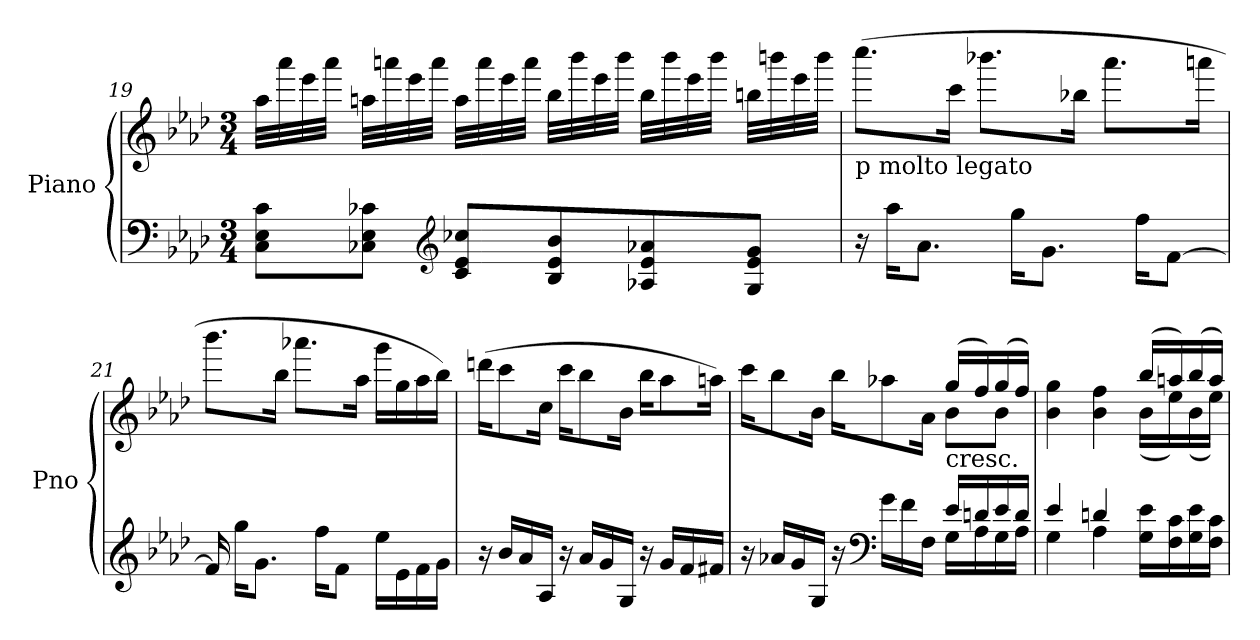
**kern	**kern
*part1	*part1
*staff2	*staff1
*I"Piano	*
*I'Pno	*
!!LO:LB:g=z
*clefF4	*clefG2
*k[b-e-a-d-]	*k[b-e-a-d-]
*A-:	*A-:
*M3/4	*M3/4
=19	=19
8C\ 8E-\ 8c\L	32aa-\LLL
.	32aaa-\
.	32eee-\
.	32aaa-\JJJ
8C-X\ 8E-\ 8c-X\J	32aan\LLL
.	32aaan\
.	32eee-\
.	32aaa\JJJ
*clefG2	*
8c-/ 8e-/ 8cc-X/L	32aa\LLL
.	32aaa\
.	32eee-\
.	32aaa\JJJ
8B-/ 8e-/ 8b-/	32bb-\LLL
.	32bbb-\
.	32eee-\
.	32bbb-\JJJ
8A-X/ 8e-/ 8a-X/	32bb-\LLL
.	32bbb-\
.	32eee-\
.	32bbb-\JJJ
8G/ 8e-/ 8g/J	32bbn\LLL
.	32bbbn\
.	32eee-\
.	32bbb\JJJ
=20	=20
!	!LO:TX:b:t=p molto legato
16r	(>8.cccc\L
16aa-\KL	.
8.a-\J	.
.	16ccc\Jk
.	8.bbb-X\L
16gg\KL	.
8.g\J	.
.	16bb-X\Jk
.	8.aaa-\L
16ff\KL	.
[8f\J	.
.	16aaan\Jk
!!LO:LB:g=z
=21	=21
16f/]	8.bbb-\L
16gg\KL	.
8.g\J	.
.	16bb-\Jk
.	8.aaa-X\L
16ff\KL	.
8f\J	.
.	16aa-\Jk
16ee-\LL	16ggg\LL
16e-\	16gg\
16f\	16aa-\
16g\JJ	16bb-\JJ)
=22	=22
16r	(>16dddn\KL
16b-/LL	8ccc\
16a-/	.
16A-/JJ	16cc\Jk
16r	16ccc\KL
16a-/LL	8bb-\
16g/	.
16G/JJ	16b-\Jk
16r	16bb-\KL
16g/LL	8aa-\
16f/	.
16f#X/JJ	16aan\Jk)
=23	=23
*^	*^
16r	2ryy	16ccc\KL	2ryy
16a-X/LL	.	8bb-\	.
16g/	.	.	.
16G/JJ	.	16b-\Jk	.
16r	.	16bb-\KL	.
*clefF4	*	*	*
16g\LL	.	8aa-X\	.
16f\	.	.	.
16F\JJ	.	16a-\Jk	.
!	!	!LO:TX:b:t=cresc.	!
16e-/LL	16G\LL	(>16gg/LL	8b-\L
16dn/	16A-\	16ff/)	.
16e-/	16G\	(>16gg/	8b-\J
16d/JJ	16A-\JJ	16ff/JJ)	.
!!LO:LB:g=z	!!
=24	=24	=24	=24
4e-/	4G\	4b-\ 4gg\	2ryy
4dn/	4A-\	4b-\ 4ff\	.
16G\ 16e-\LL	4ryy	(>16bb-/LL	(<16b-\LL
16F\ 16c\	.	16aan/)	16ee-\)
16G\ 16e-\	.	(>16bb-/	(<16b-\
16F\ 16c\JJ	.	16aa/JJ)	16ee-\JJ)
*v	*v	*	*
*	*v	*v
=	=
*-	*-
